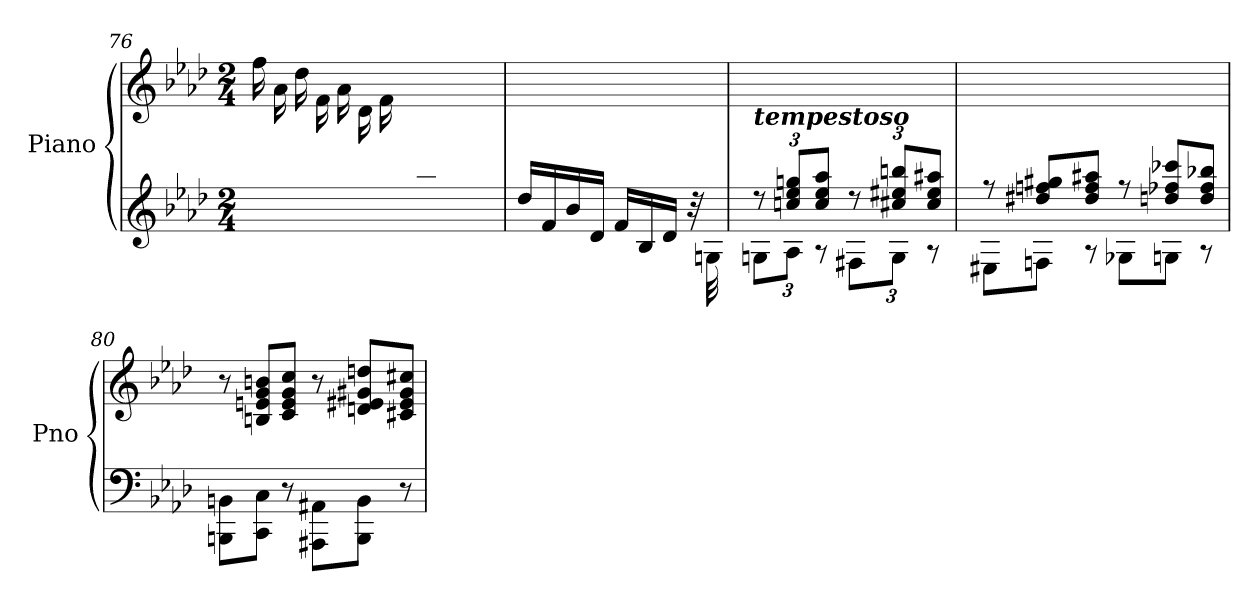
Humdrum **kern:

**kern	**kern
*part1	*part1
*staff2	*staff1
*I"Piano	*
*I'Pno	*
*clefG2	*clefG2
*k[b-e-a-d-]	*k[b-e-a-d-]
*M2/4	*M2/4
=76	=76
*^	*
*	*	*Xtuplet
24%7ryy	2ryy	24ff\
.	.	24a-\
.	.	24dd-\
.	.	24f\
.	.	24a-\
.	.	24d-\
.	.	24f\
*clefF4	*	*
24A-/	.	24%5ryy
24d-/	.	.
24F/	.	.
24A-/	.	.
24D-/JJ	.	.
*v	*v	*
=77	=77
16F/LL	2ryy
16AA-/	.
16D-/	.
16FF/JJ	.
16AA-/LL	.
16DD-/	.
16FF/JJ	.
32r	.
32BBBn\	.
=78	=78
*Xbrackettup	*
*^	*
!LO:TX:a:Bi:t=tempestoso	!	!
12r	12BBBn\L	2ryy
12En/ 12G/ 12Bn/L	12CC\J	.
12E/ 12G/ 12c/J	12r	.
12r	12AAA#X\L	.
12E#X/ 12G#X/ 12dn/L	12BBB\J	.
12E#/ 12G#/ 12c#X/J	12r	.
!!LO:PB:g=z
=79	=79	=79
*Xtuplet	*	*
12r	12GGG#X\L	2ryy
12F#X/ 12An/ 12B#X/L	12AAAn\J	.
12F#/ 12A/ 12c#X/J	12r	.
12r	12BBB-X\L	.
12Fn/ 12A-X/ 12e-X/L	12BBBn\J	.
12F/ 12A-/ 12d-X/J	12r	.
*v	*v	*
=80	=80
12BBBn\ 12BBn\L	12r
12CC\ 12C\J	12Bn/ 12en/ 12g/ 12bn/L
12r	12c/ 12e/ 12g/ 12cc/J
12AAA#X\ 12AA#X\L	12r
12BBB\ 12BB\J	12dn/ 12e#X/ 12g#X/ 12ddn/L
12r	12c#X/ 12e#/ 12g#/ 12cc#X/J
=	=
*-	*-
